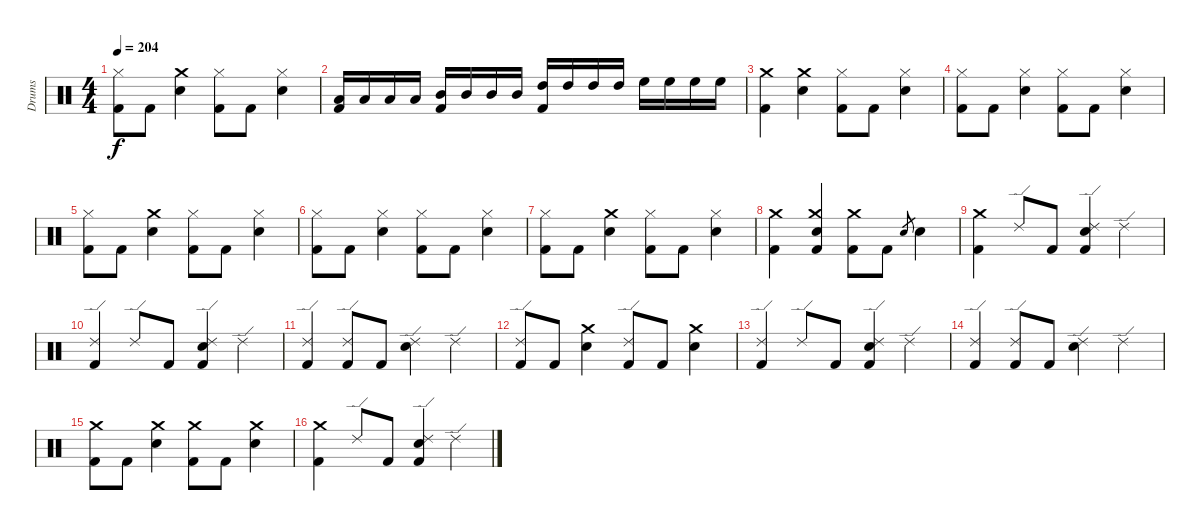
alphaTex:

\track ("Drums" "Drums") {instrument percussion}
\staff {score}
\articulation defaults
\ts (4 4)
\tempo 204
\clef neutral
\ks c
("Kick (hit) 2" "Hi-Hat (closed)").8{dy f} "Kick (hit) 2".8 ("Crash medium (hit)" "Snare (hit) 2").4 ("Kick (hit) 2" "Hi-Hat (closed)").8 "Kick (hit) 2".8 ("Snare (hit) 2" "Hi-Hat (closed)").4 |
("Low Tom (hit)" "Kick (hit) 2").16 "Low Tom (hit)".16 "Low Tom (hit)".16 "Low Tom (hit)".16 ("Mid Tom (hit)" "Kick (hit) 2").16 "Mid Tom (hit)".16 "Mid Tom (hit)".16 "Mid Tom (hit)".16 ("High Tom (hit)" "Kick (hit) 2").16 "High Tom (hit)".16 "High Tom (hit)".16 "High Tom (hit)".16 "High Floor Tom (hit)".16 "High Floor Tom (hit)".16 "High Floor Tom (hit)".16 "High Floor Tom (hit)".16 |
("Kick (hit) 2" "Crash medium (hit)").4 ("Snare (hit) 2" "Crash medium (hit)").4 ("Hi-Hat (closed)" "Kick (hit) 2").8 "Kick (hit) 2".8 ("Hi-Hat (closed)" "Snare (hit) 2").4 |
("Kick (hit) 2" "Hi-Hat (closed)").8 "Kick (hit) 2".8 ("Snare (hit) 2" "Hi-Hat (closed)").4 ("Kick (hit) 2" "Hi-Hat (closed)").8 "Kick (hit) 2".8 ("Snare (hit) 2" "Hi-Hat (closed)").4 |
("Kick (hit) 2" "Hi-Hat (closed)").8 "Kick (hit) 2".8 ("Crash medium (hit)" "Snare (hit) 2").4 ("Kick (hit) 2" "Hi-Hat (closed)").8 "Kick (hit) 2".8 ("Snare (hit) 2" "Hi-Hat (closed)").4 |
("Kick (hit) 2" "Hi-Hat (closed)").8 "Kick (hit) 2".8 ("Snare (hit) 2" "Hi-Hat (closed)").4 ("Kick (hit) 2" "Hi-Hat (closed)").8 "Kick (hit) 2".8 ("Snare (hit) 2" "Hi-Hat (closed)").4 |
("Kick (hit) 2" "Hi-Hat (closed)").8 "Kick (hit) 2".8 ("Crash medium (hit)" "Snare (hit) 2").4 ("Kick (hit) 2" "Hi-Hat (closed)").8 "Kick (hit) 2".8 ("Snare (hit) 2" "Hi-Hat (closed)").4 |
("Kick (hit) 2" "Crash medium (hit)").4 ("Kick (hit) 2" "Snare (hit) 2" "Crash medium (hit)").4 ("Kick (hit) 2" "Crash medium (hit)").8 "Kick (hit) 2".8 "Snare (hit) 2".8{gr} "Snare (hit) 2".4 |
("Kick (hit) 2" "Crash medium (hit)").4 "Ride (edge) 2".8 "Kick (hit) 2".8 ("Kick (hit) 2" "Snare (hit) 2" "Ride (edge) 2").4 "Ride (edge) 2".4 |
("Kick (hit) 2" "Ride (edge) 2").4 "Ride (edge) 2".8 "Kick (hit) 2".8 ("Kick (hit) 2" "Snare (hit) 2" "Ride (edge) 2").4 "Ride (edge) 2".4 |
("Kick (hit) 2" "Ride (edge) 2").4 ("Kick (hit) 2" "Ride (edge) 2").8 "Kick (hit) 2".8 ("Ride (edge) 2" "Snare (hit) 2").4 "Ride (edge) 2".4 |
("Ride (edge) 2" "Kick (hit) 2").8 "Kick (hit) 2".8 ("Snare (hit) 2" "Crash medium (hit)").4 ("Ride (edge) 2" "Kick (hit) 2").8 "Kick (hit) 2".8 ("Snare (hit) 2" "Crash medium (hit)").4 |
("Ride (edge) 2" "Kick (hit) 2").4 "Ride (edge) 2".8 "Kick (hit) 2".8 ("Ride (edge) 2" "Snare (hit) 2" "Kick (hit) 2").4 "Ride (edge) 2".4 |
("Kick (hit) 2" "Ride (edge) 2").4 ("Ride (edge) 2" "Kick (hit) 2").8 "Kick (hit) 2".8 ("Snare (hit) 2" "Ride (edge) 2").4 "Ride (edge) 2".4 |
("Kick (hit) 2" "Crash medium (hit)").8 "Kick (hit) 2".8 ("Snare (hit) 2" "Crash medium (hit)").4 ("Kick (hit) 2" "Crash medium (hit)").8 "Kick (hit) 2".8 ("Snare (hit) 2" "Crash medium (hit)").4 |
("Kick (hit) 2" "Crash medium (hit)").4 "Ride (edge) 2".8 "Kick (hit) 2".8 ("Kick (hit) 2" "Snare (hit) 2" "Ride (edge) 2").4 "Ride (edge) 2".4
